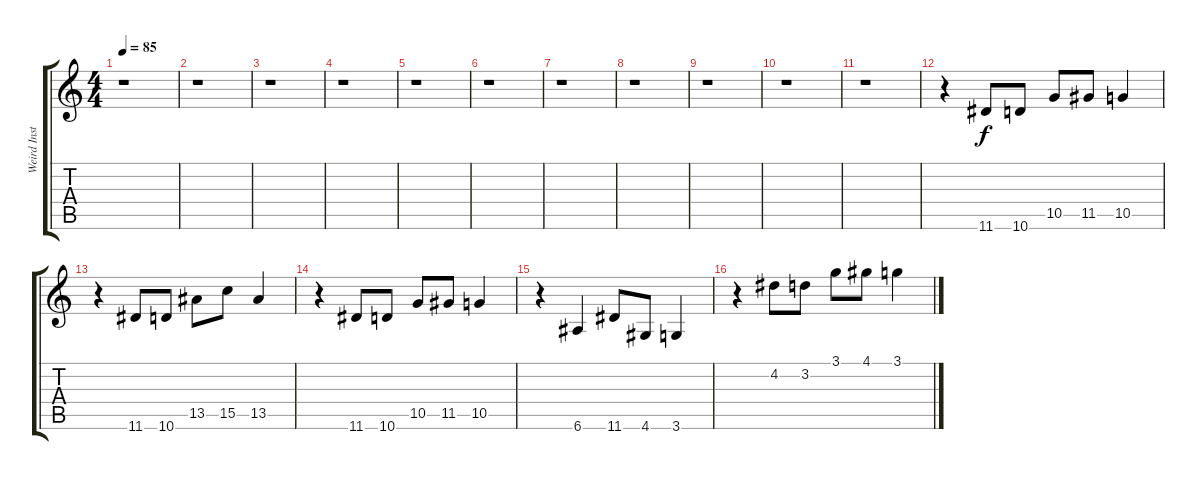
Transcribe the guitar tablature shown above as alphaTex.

\track ("Weird Instrument" "Weird Inst") {instrument electricbasspick}
\staff {score tabs}
\tuning (E4 B3 G3 D3 A2 E2) {hide}
\ts (4 4)
\tempo 85
\clef g2
\ks c
r.1{dy f} |
r.1 |
r.1 |
r.1 |
r.1 |
r.1 |
r.1 |
r.1 |
r.1 |
r.1 |
r.1 |
r.4 11.6.8 10.6.8 10.5.8 11.5.8 10.5.4 |
r.4 11.6.8 10.6.8 13.5.8 15.5.8 13.5.4 |
r.4 11.6.8 10.6.8 10.5.8 11.5.8 10.5.4 |
r.4 6.6.4 11.6.8 4.6.8 3.6.4 |
r.4 4.2.8 3.2.8 3.1.8 4.1.8 3.1.4
